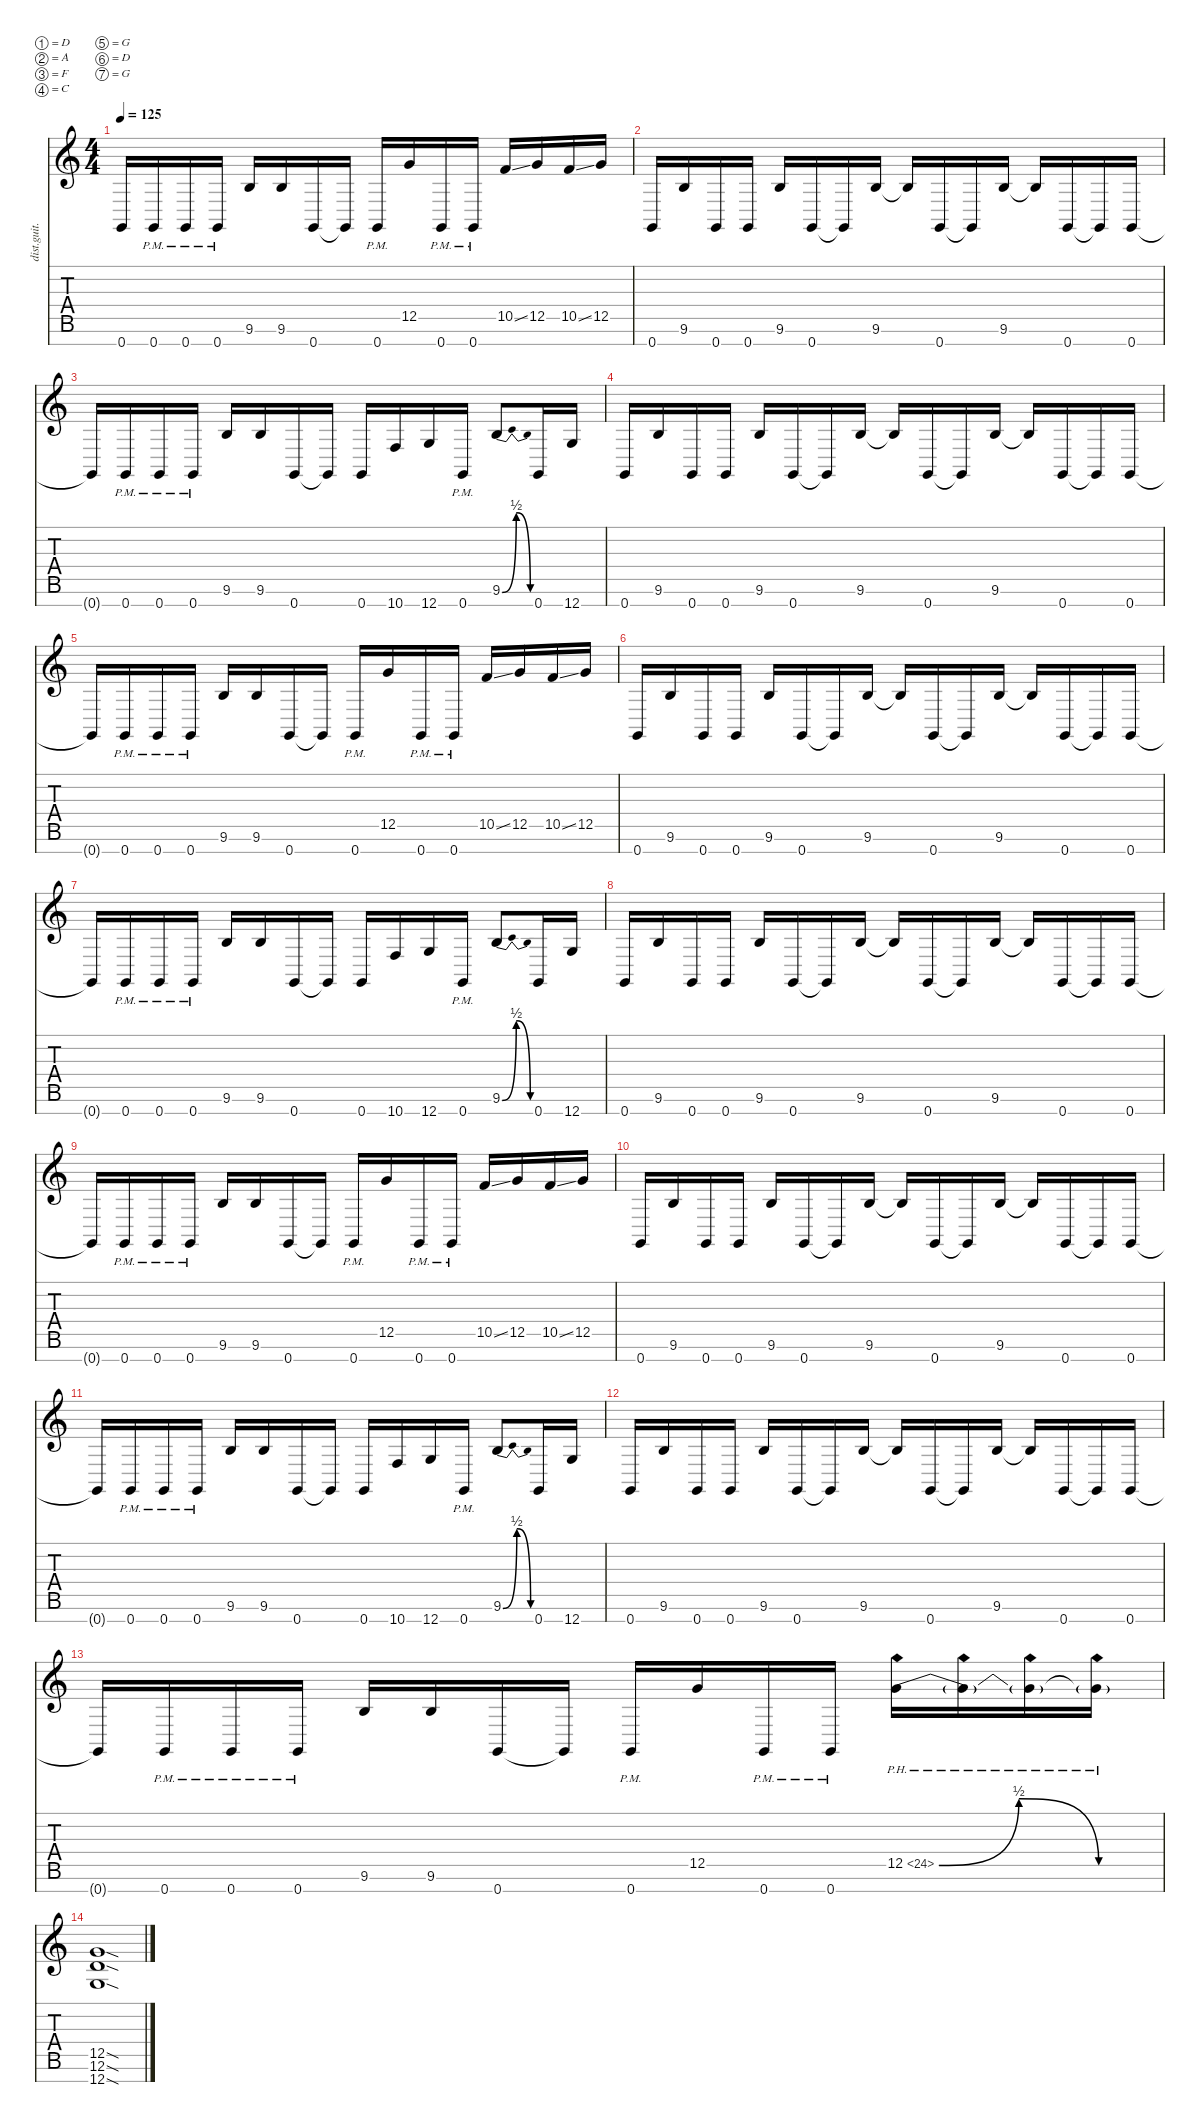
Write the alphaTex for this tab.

\defaultSystemsLayout 4
\hideDynamics
\bracketExtendMode nobrackets
\otherSystemsTrackNameOrientation horizontal
\track ("riff" "dist.guit.") {instrument distortionguitar}
\staff {score tabs}
\tuning (D4 A3 F3 C3 G2 D2 G1)
\ts (4 4)
\tempo 125
\clef g2
\ks c
0.7{t}.16{dy mf beam Up} 0.7{pm}.16{beam Up} 0.7{pm}.16{beam Up} 0.7{pm}.16{beam Up} 9.6.16{beam Up} 9.6.16{beam Up} 0.7.16{beam Up} 0.7{t}.16{beam Up} 0.7{pm}.16{beam Up} 12.5.16{beam Up} 0.7{pm}.16{beam Up} 0.7{pm}.16{beam Up} 10.5{ss}.16{beam Up} 12.5.16{beam Up} 10.5{ss}.16{beam Up} 12.5.16{beam Up} |
0.7.16{beam Up} 9.6.16{beam Up} 0.7.16{beam Up} 0.7.16{beam Up} 9.6.16{beam Up} 0.7.16{beam Up} 0.7{t}.16{beam Up} 9.6.16{beam Up} 9.6{t}.16{beam Up} 0.7.16{beam Up} 0.7{t}.16{beam Up} 9.6.16{beam Up} 9.6{t}.16{beam Up} 0.7.16{beam Up} 0.7{t}.16{beam Up} 0.7.16{beam Up} |
0.7{t}.16{beam Up} 0.7{pm}.16{beam Up} 0.7{pm}.16{beam Up} 0.7{pm}.16{beam Up} 9.6.16{beam Up} 9.6.16{beam Up} 0.7.16{beam Up} 0.7{t}.16{beam Up} 0.7.16{beam Up} 10.7.16{beam Up} 12.7.16{beam Up} 0.7{pm}.16{beam Up} 9.6{be (bendrelease 0 0 10.2 2 20.4 2 30 0)}.8{beam Up} 0.7.16{beam Up} 12.7.16{beam Up} |
0.7.16{beam Up} 9.6.16{beam Up} 0.7.16{beam Up} 0.7.16{beam Up} 9.6.16{beam Up} 0.7.16{beam Up} 0.7{t}.16{beam Up} 9.6.16{beam Up} 9.6{t}.16{beam Up} 0.7.16{beam Up} 0.7{t}.16{beam Up} 9.6.16{beam Up} 9.6{t}.16{beam Up} 0.7.16{beam Up} 0.7{t}.16{beam Up} 0.7.16{beam Up} |
0.7{t}.16{beam Up} 0.7{pm}.16{beam Up} 0.7{pm}.16{beam Up} 0.7{pm}.16{beam Up} 9.6.16{beam Up} 9.6.16{beam Up} 0.7.16{beam Up} 0.7{t}.16{beam Up} 0.7{pm}.16{beam Up} 12.5.16{beam Up} 0.7{pm}.16{beam Up} 0.7{pm}.16{beam Up} 10.5{ss}.16{beam Up} 12.5.16{beam Up} 10.5{ss}.16{beam Up} 12.5.16{beam Up} |
0.7.16{beam Up} 9.6.16{beam Up} 0.7.16{beam Up} 0.7.16{beam Up} 9.6.16{beam Up} 0.7.16{beam Up} 0.7{t}.16{beam Up} 9.6.16{beam Up} 9.6{t}.16{beam Up} 0.7.16{beam Up} 0.7{t}.16{beam Up} 9.6.16{beam Up} 9.6{t}.16{beam Up} 0.7.16{beam Up} 0.7{t}.16{beam Up} 0.7.16{beam Up} |
0.7{t}.16{beam Up} 0.7{pm}.16{beam Up} 0.7{pm}.16{beam Up} 0.7{pm}.16{beam Up} 9.6.16{beam Up} 9.6.16{beam Up} 0.7.16{beam Up} 0.7{t}.16{beam Up} 0.7.16{beam Up} 10.7.16{beam Up} 12.7.16{beam Up} 0.7{pm}.16{beam Up} 9.6{be (bendrelease 0 0 10.2 2 20.4 2 30 0)}.8{beam Up} 0.7.16{beam Up} 12.7.16{beam Up} |
0.7.16{beam Up} 9.6.16{beam Up} 0.7.16{beam Up} 0.7.16{beam Up} 9.6.16{beam Up} 0.7.16{beam Up} 0.7{t}.16{beam Up} 9.6.16{beam Up} 9.6{t}.16{beam Up} 0.7.16{beam Up} 0.7{t}.16{beam Up} 9.6.16{beam Up} 9.6{t}.16{beam Up} 0.7.16{beam Up} 0.7{t}.16{beam Up} 0.7.16{beam Up} |
0.7{t}.16{beam Up} 0.7{pm}.16{beam Up} 0.7{pm}.16{beam Up} 0.7{pm}.16{beam Up} 9.6.16{beam Up} 9.6.16{beam Up} 0.7.16{beam Up} 0.7{t}.16{beam Up} 0.7{pm}.16{beam Up} 12.5.16{beam Up} 0.7{pm}.16{beam Up} 0.7{pm}.16{beam Up} 10.5{ss}.16{beam Up} 12.5.16{beam Up} 10.5{ss}.16{beam Up} 12.5.16{beam Up} |
0.7.16{beam Up} 9.6.16{beam Up} 0.7.16{beam Up} 0.7.16{beam Up} 9.6.16{beam Up} 0.7.16{beam Up} 0.7{t}.16{beam Up} 9.6.16{beam Up} 9.6{t}.16{beam Up} 0.7.16{beam Up} 0.7{t}.16{beam Up} 9.6.16{beam Up} 9.6{t}.16{beam Up} 0.7.16{beam Up} 0.7{t}.16{beam Up} 0.7.16{beam Up} |
0.7{t}.16{beam Up} 0.7{pm}.16{beam Up} 0.7{pm}.16{beam Up} 0.7{pm}.16{beam Up} 9.6.16{beam Up} 9.6.16{beam Up} 0.7.16{beam Up} 0.7{t}.16{beam Up} 0.7.16{beam Up} 10.7.16{beam Up} 12.7.16{beam Up} 0.7{pm}.16{beam Up} 9.6{be (bendrelease 0 0 10.2 2 20.4 2 30 0)}.8{beam Up} 0.7.16{beam Up} 12.7.16{beam Up} |
0.7.16{beam Up} 9.6.16{beam Up} 0.7.16{beam Up} 0.7.16{beam Up} 9.6.16{beam Up} 0.7.16{beam Up} 0.7{t}.16{beam Up} 9.6.16{beam Up} 9.6{t}.16{beam Up} 0.7.16{beam Up} 0.7{t}.16{beam Up} 9.6.16{beam Up} 9.6{t}.16{beam Up} 0.7.16{beam Up} 0.7{t}.16{beam Up} 0.7.16{beam Up} |
0.7{t}.16{beam Up} 0.7{pm}.16{beam Up} 0.7{pm}.16{beam Up} 0.7{pm}.16{beam Up} 9.6.16{beam Up} 9.6.16{beam Up} 0.7.16{beam Up} 0.7{t}.16{beam Up} 0.7{pm}.16{beam Up} 12.5.16{beam Up} 0.7{pm}.16{beam Up} 0.7{pm}.16{beam Up} 12.5{be (bendrelease 0 0 10.2 2 20.4 2 30 0) ph 12}.16{beam Down} 12.5{ph 12 t}.16{beam Down} 12.5{ph 12 t}.16{beam Down} 12.5{be (hold 0 0 60 0) ph 12 t}.16{beam Down} |
(12.7{sod} 12.6{sod} 12.5{sod}).1{beam Up}
